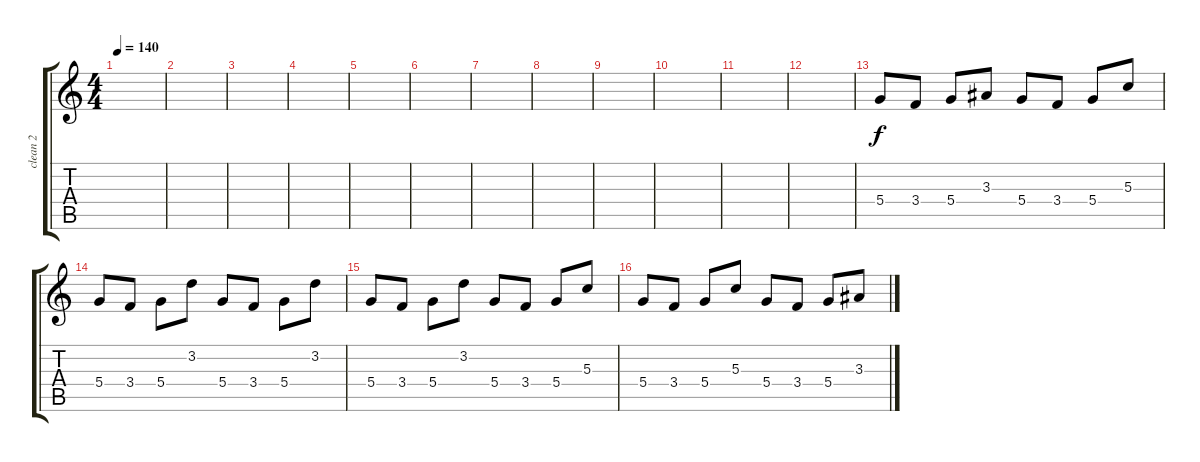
\track ("clean 2" "clean 2") {instrument electricguitarclean}
\staff {score tabs}
\tuning (E4 B3 G3 D3 A2 E2) {hide}
\ts (4 4)
\tempo 140
\clef g2
\ks c
|
|
|
|
|
|
|
|
|
|
|
|
5.4.8{dy f volume 6 instrument acousticguitarsteel} 3.4.8 5.4.8 3.3.8 5.4.8 3.4.8 5.4.8 5.3.8 |
5.4.8 3.4.8 5.4.8 3.2.8 5.4.8 3.4.8 5.4.8 3.2.8 |
5.4.8 3.4.8 5.4.8 3.2.8 5.4.8 3.4.8 5.4.8 5.3.8 |
5.4.8 3.4.8 5.4.8 5.3.8 5.4.8 3.4.8 5.4.8 3.3.8
